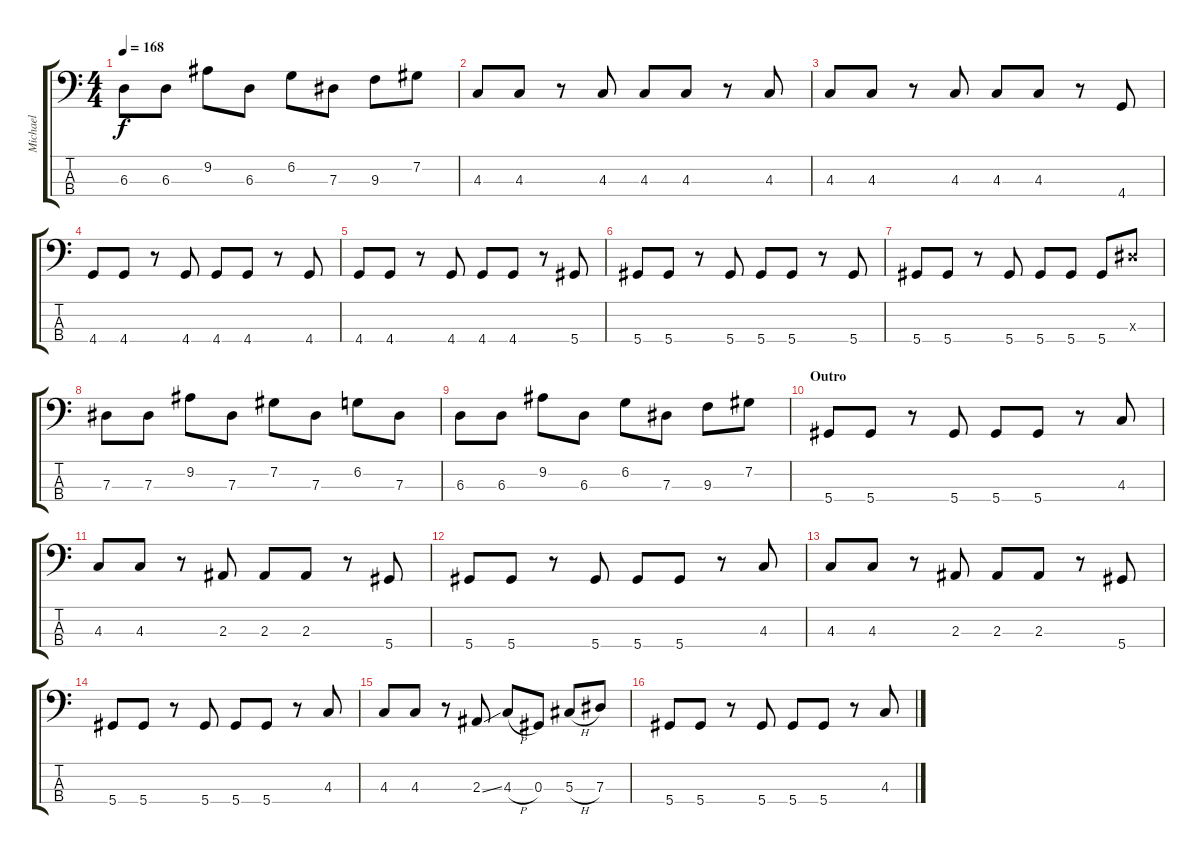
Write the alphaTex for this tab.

\track ("Michael" "Michael") {instrument electricbassfinger}
\staff {score tabs}
\tuning (Gb2 Db2 Ab1 Eb1) {hide}
\ts (4 4)
\tempo 168
\clef f4
\ks c
6.3.8{dy f} 6.3.8 9.2.8 6.3.8 6.2.8 7.3.8 9.3.8 7.2.8 |
4.3.8 4.3.8 r.8 4.3.8 4.3.8 4.3.8 r.8 4.3.8 |
4.3.8 4.3.8 r.8 4.3.8 4.3.8 4.3.8 r.8 4.4.8 |
4.4.8 4.4.8 r.8 4.4.8 4.4.8 4.4.8 r.8 4.4.8 |
4.4.8 4.4.8 r.8 4.4.8 4.4.8 4.4.8 r.8 5.4.8 |
5.4.8 5.4.8 r.8 5.4.8 5.4.8 5.4.8 r.8 5.4.8 |
5.4.8 5.4.8 r.8 5.4.8 5.4.8 5.4.8 5.4.8 7.3{x}.8 |
7.3.8 7.3.8 9.2.8 7.3.8 7.2.8 7.3.8 6.2.8 7.3.8 |
6.3.8 6.3.8 9.2.8 6.3.8 6.2.8 7.3.8 9.3.8 7.2.8 |
\section ("" "Outro")
5.4.8 5.4.8 r.8 5.4.8 5.4.8 5.4.8 r.8 4.3.8 |
4.3.8 4.3.8 r.8 2.3.8 2.3.8 2.3.8 r.8 5.4.8 |
5.4.8 5.4.8 r.8 5.4.8 5.4.8 5.4.8 r.8 4.3.8 |
4.3.8 4.3.8 r.8 2.3.8 2.3.8 2.3.8 r.8 5.4.8 |
5.4.8 5.4.8 r.8 5.4.8 5.4.8 5.4.8 r.8 4.3.8 |
4.3.8 4.3.8 r.8 2.3{ss}.8 4.3{h}.8 0.3.8 5.3{h}.8 7.3.8 |
5.4.8 5.4.8 r.8 5.4.8 5.4.8 5.4.8 r.8 4.3.8
